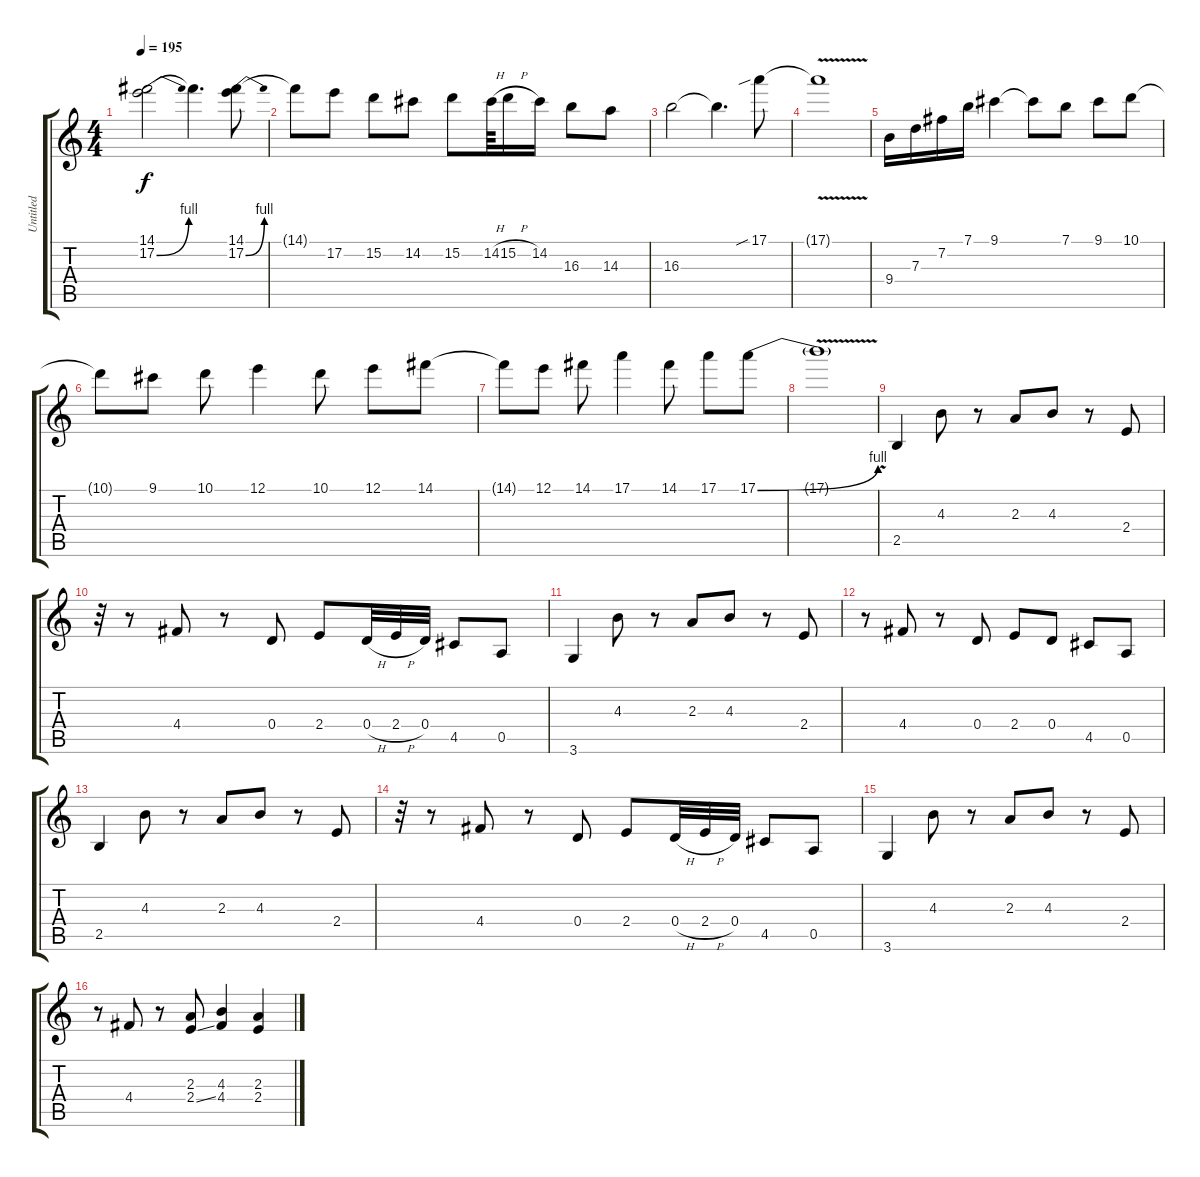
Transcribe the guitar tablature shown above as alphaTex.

\track ("Untitled" "Untitled") {instrument acousticguitarnylon}
\staff {score tabs}
\tuning (E4 B3 G3 D3 A2 E2) {hide}
\ts (4 4)
\tempo 195
\clef g2
\ks c
(14.1 17.2{be (bend 0 0 60 4)}).2{dy f} 14.1{t}.4{d} (14.1 17.2{be (bend 0 0 60 4)}).8 |
14.1{t}.8 17.2.8 15.2.8 14.2.8 15.2.8 14.2{h}.64 15.2{h}.16 14.2.16 16.3.8 14.3.8 |
16.3.2 16.3{t}.4{d} 17.1{sib}.8 |
17.1{v t}.1 |
9.4.16 7.3.16 7.2.16 7.1.16 9.1.4 9.1{t}.8 7.1.8 9.1.8 10.1.8 |
10.1{t}.8 9.1.8 10.1.8 12.1.4 10.1.8 12.1.8 14.1.8 |
14.1{t}.8 12.1.8 14.1.8 17.1.4 14.1.8 17.1.8 17.1{be (bend 0 0 60 4)}.8 |
17.1{v t}.1 |
2.5.4 4.3.8 r.8 2.3.8 4.3.8 r.8 2.4.8 |
r.32 r.8 4.4.8 r.8 0.4.8 2.4.8 0.4{h}.32 2.4{h}.32 0.4.32 4.5.8 0.5.8 |
3.6.4 4.3.8 r.8 2.3.8 4.3.8 r.8 2.4.8 |
r.8 4.4.8 r.8 0.4.8 2.4.8 0.4.8 4.5.8 0.5.8 |
2.5.4 4.3.8 r.8 2.3.8 4.3.8 r.8 2.4.8 |
r.32 r.8 4.4.8 r.8 0.4.8 2.4.8 0.4{h}.32 2.4{h}.32 0.4.32 4.5.8 0.5.8 |
3.6.4 4.3.8 r.8 2.3.8 4.3.8 r.8 2.4.8 |
r.8 4.4.8 r.8 (2.3 2.4{ss}).8 (4.3 4.4).4 (2.3 2.4).4
